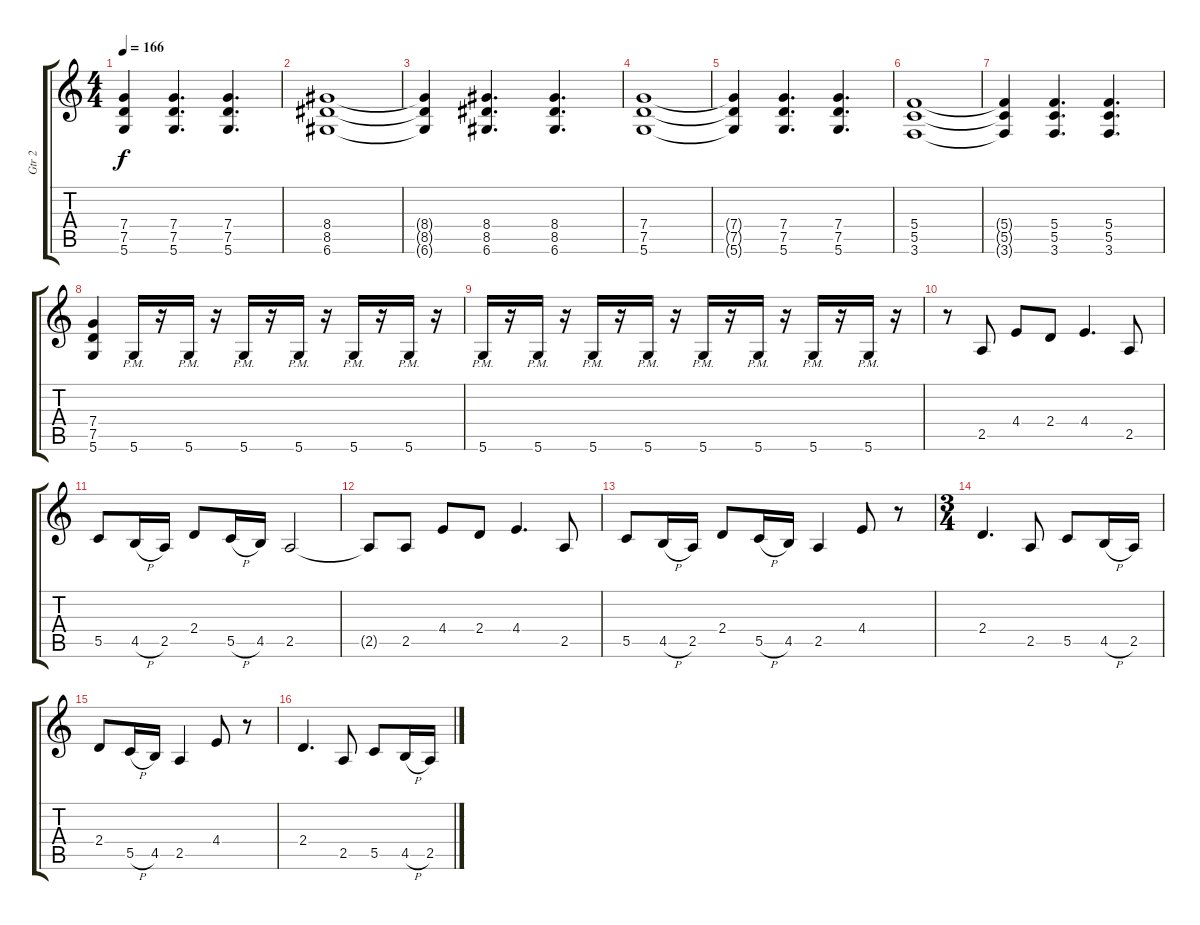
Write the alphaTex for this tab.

\track ("Gtr 2" "Gtr 2") {instrument distortionguitar}
\staff {score tabs}
\tuning (D4 A3 F3 C3 G2 D2) {hide}
\ts (4 4)
\tempo 166
\clef g2
\ks c
(7.4{t} 7.5{t} 5.6{t}).4{dy f} (7.4 7.5 5.6).4{d} (7.4 7.5 5.6).4{d} |
(8.4 8.5 6.6).1 |
(8.4{t} 8.5{t} 6.6{t}).4 (8.4 8.5 6.6).4{d} (8.4 8.5 6.6).4{d} |
(7.4 7.5 5.6).1 |
(7.4{t} 7.5{t} 5.6{t}).4 (7.4 7.5 5.6).4{d} (7.4 7.5 5.6).4{d} |
(5.4 5.5 3.6).1 |
(5.4{t} 5.5{t} 3.6{t}).4 (5.4 5.5 3.6).4{d} (5.4 5.5 3.6).4{d} |
(7.4 7.5 5.6).4 5.6{pm}.16 r.16 5.6{pm}.16 r.16 5.6{pm}.16 r.16 5.6{pm}.16 r.16 5.6{pm}.16 r.16 5.6{pm}.16 r.16 |
5.6{pm}.16 r.16 5.6{pm}.16 r.16 5.6{pm}.16 r.16 5.6{pm}.16 r.16 5.6{pm}.16 r.16 5.6{pm}.16 r.16 5.6{pm}.16 r.16 5.6{pm}.16 r.16 |
r.8 2.5.8 4.4.8 2.4.8 4.4.4{d} 2.5.8 |
5.5.8 4.5{h}.16 2.5.16 2.4.8 5.5{h}.16 4.5.16 2.5.2 |
2.5{t}.8 2.5.8 4.4.8 2.4.8 4.4.4{d} 2.5.8 |
5.5.8 4.5{h}.16 2.5.16 2.4.8 5.5{h}.16 4.5.16 2.5.4 4.4.8 r.8 |
\ts (3 4)
2.4.4{d} 2.5.8 5.5.8 4.5{h}.16 2.5.16 |
2.4.8 5.5{h}.16 4.5.16 2.5.4 4.4.8 r.8 |
2.4.4{d} 2.5.8 5.5.8 4.5{h}.16 2.5.16
